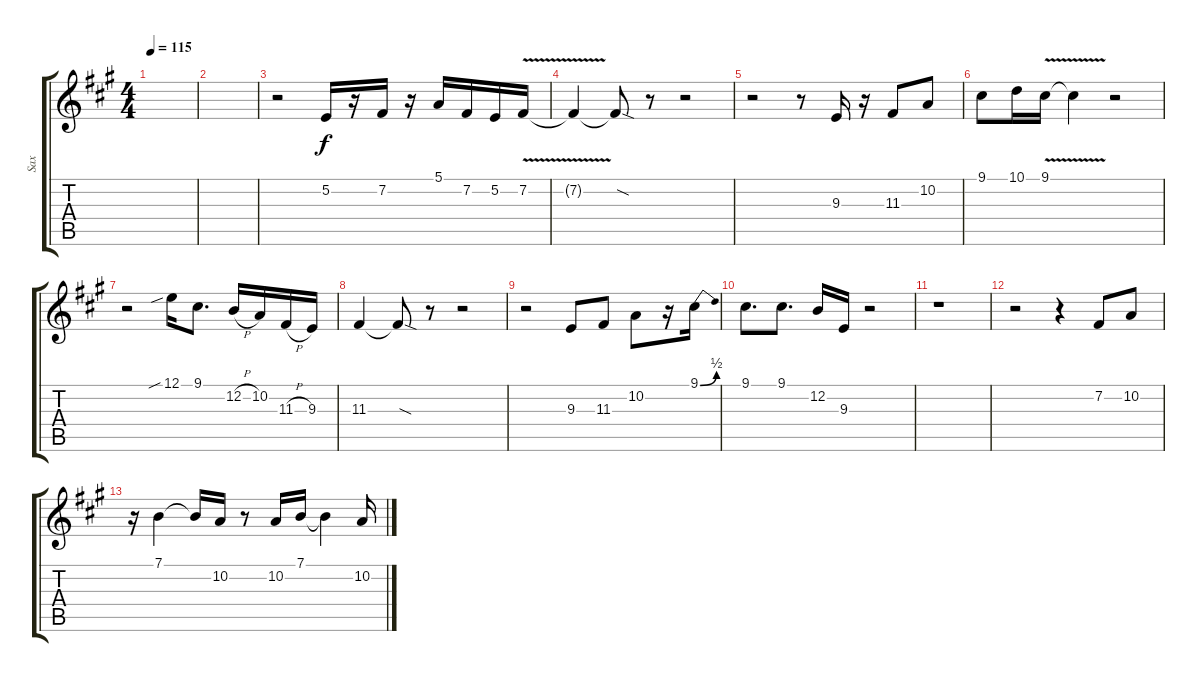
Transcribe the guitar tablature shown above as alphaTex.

\track ("Sax" "Sax") {instrument altosax}
\staff {score tabs}
\tuning (E4 B3 G3 D3 A2 E2) {hide}
\ts (4 4)
\tempo 115
\clef g2
\ks a
|
|
r.2 5.2.16 r.16 7.2.16 r.16 5.1.16 7.2.16 5.2.16 7.2{v}.16 |
7.2{t}.4 7.2{sod t}.8 r.8 r.2 |
r.2 r.8 9.3.16 r.16 11.3.8 10.2.8 |
9.1.8 10.1.16 9.1{v}.16 9.1{t}.4 r.2 |
r.2 12.1{sib}.16 9.1.8{d} 12.2{h}.16 10.2.16 11.3{h}.16 9.3.16 |
11.3.4 11.3{sod t}.8 r.8 r.2 |
r.2 9.3.8 11.3.8 10.2.8 r.16 9.1{be (bend 0 0 60 2)}.16 |
9.1.8{d} 9.1.8{d} 12.2.16 9.3.16 r.2 |
r.1 |
r.2 r.4 7.2.8 10.2.8 |
r.16 7.1.4 7.1{t}.16 10.2.16 r.8 10.2.16 7.1.16 7.1{t}.4 10.2.16
